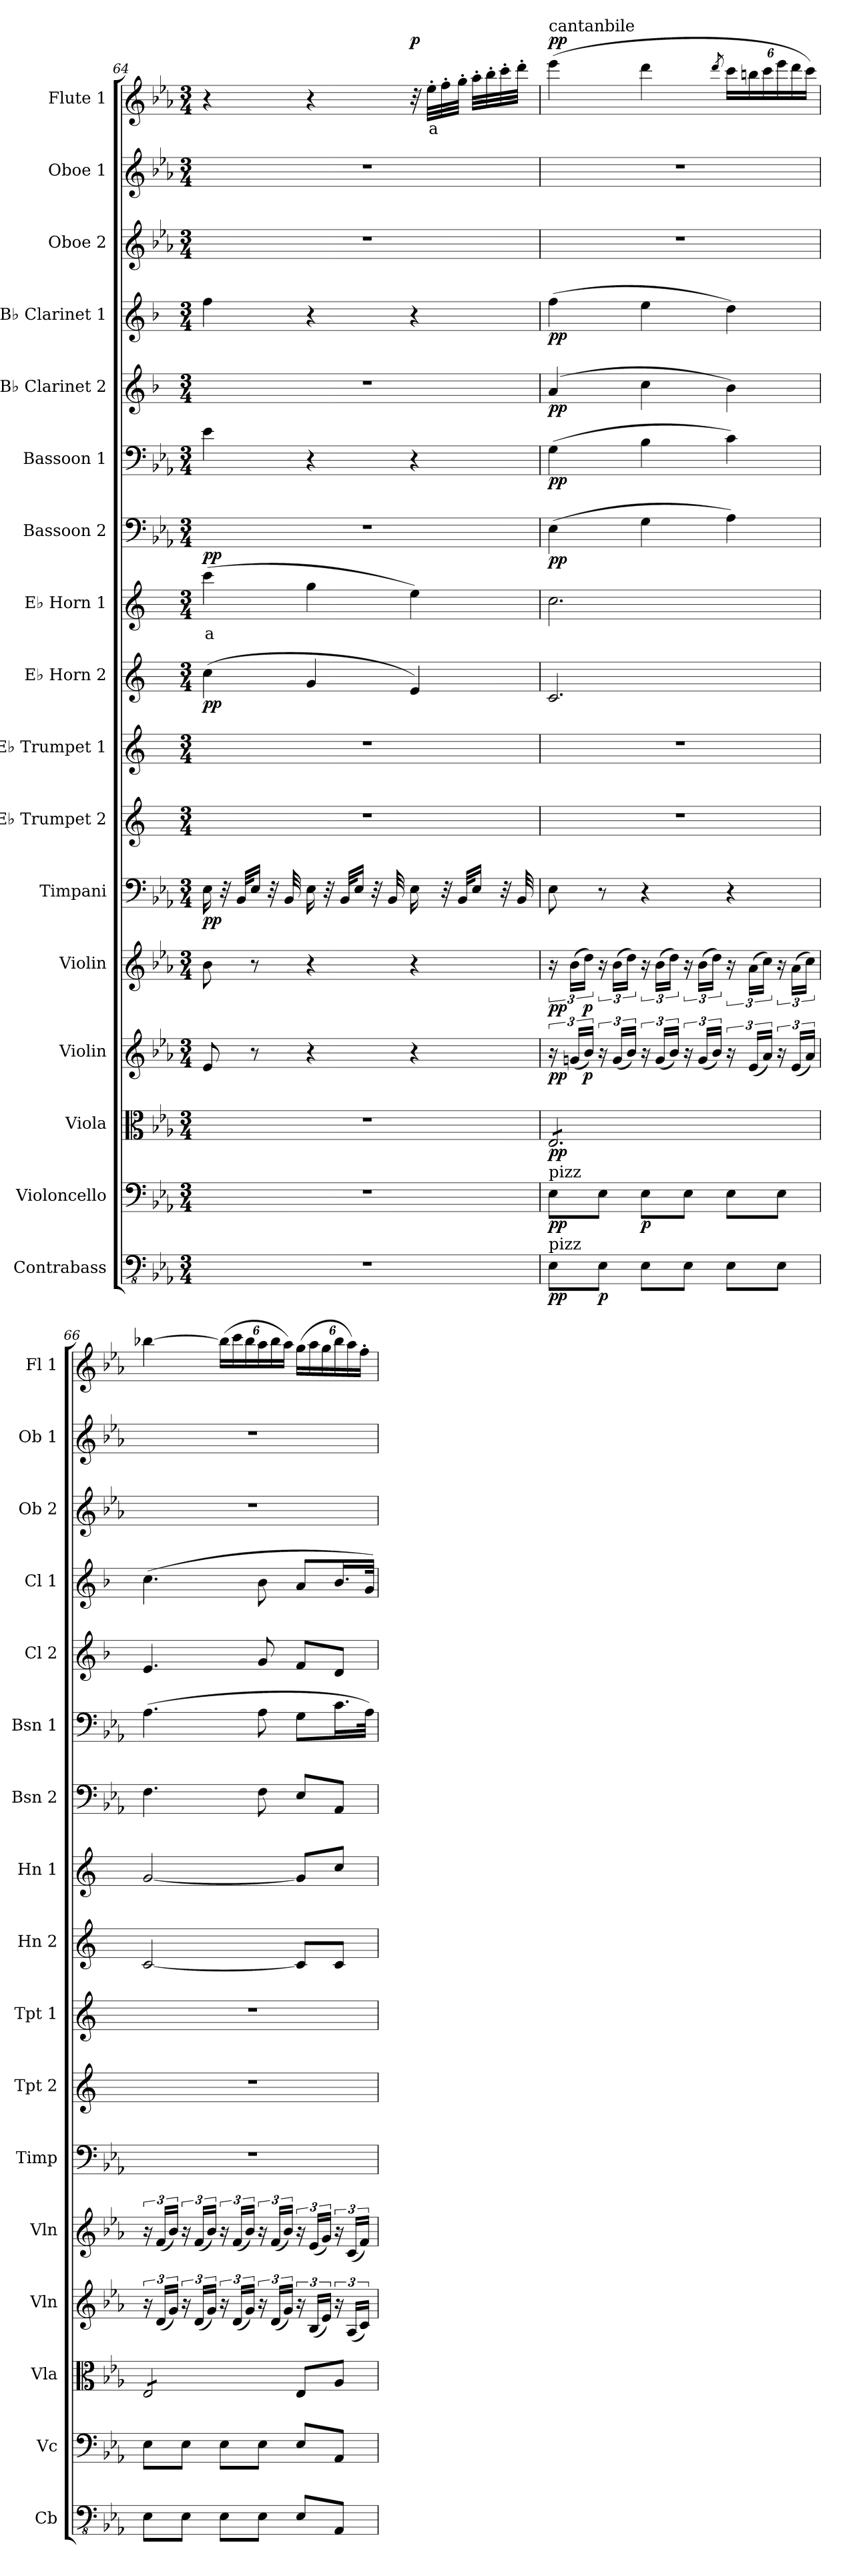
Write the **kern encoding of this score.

**kern	**dynam	**kern	**dynam	**kern	**dynam	**kern	**dynam	**kern	**dynam	**kern	**dynam	**kern	**kern	**kern	**dynam	**kern	**text	**dynam	**kern	**dynam	**kern	**dynam	**kern	**dynam	**kern	**dynam	**kern	**kern	**kern	**text	**dynam
*part17	*part17	*part16	*part16	*part15	*part15	*part14	*part14	*part13	*part13	*part12	*part12	*part11	*part10	*part9	*part9	*part8	*part8	*part8	*part7	*part7	*part6	*part6	*part5	*part5	*part4	*part4	*part3	*part2	*part1	*part1	*part1
*staff17	*staff17	*staff16	*staff16	*staff15	*staff15	*staff14	*staff14	*staff13	*staff13	*staff12	*staff12	*staff11	*staff10	*staff9	*staff9	*staff8	*staff8	*staff8	*staff7	*staff7	*staff6	*staff6	*staff5	*staff5	*staff4	*staff4	*staff3	*staff2	*staff1	*staff1	*staff1
*I"Contrabass	*	*I"Violoncello	*	*I"Viola	*	*I"Violin	*	*I"Violin	*	*I"Timpani	*	*I"E♭ Trumpet 2	*I"E♭ Trumpet 1	*I"E♭ Horn 2	*	*I"E♭ Horn 1	*	*	*I"Bassoon 2	*	*I"Bassoon 1	*	*I"B♭ Clarinet 2	*	*I"B♭ Clarinet 1	*	*I"Oboe 2	*I"Oboe 1	*I"Flute 1	*	*
*I'Cb	*	*I'Vc	*	*I'Vla	*	*I'Vln	*	*I'Vln	*	*I'Timp	*	*I'Tpt 2	*I'Tpt 1	*I'Hn 2	*	*I'Hn 1	*	*	*I'Bsn 2	*	*I'Bsn 1	*	*I'Cl 2	*	*I'Cl 1	*	*I'Ob 2	*I'Ob 1	*I'Fl 1	*	*
!!LO:PB:g=z
*clefFv4	*	*clefF4	*	*clefC3	*	*clefG2	*	*clefG2	*	*clefF4	*	*clefG2	*clefG2	*clefG2	*	*clefG2	*	*	*clefF4	*	*clefF4	*	*clefG2	*	*clefG2	*	*clefG2	*clefG2	*clefG2	*	*
*	*	*	*	*	*	*	*	*	*	*	*	*ITrd-2c-3	*ITrd-2c-3	*ITrd5c9	*	*ITrd5c9	*	*	*	*	*	*	*ITrd1c2	*	*ITrd1c2	*	*	*	*	*	*
*k[b-e-a-]	*	*k[b-e-a-]	*	*k[b-e-a-]	*	*k[b-e-a-]	*	*k[b-e-a-]	*	*k[b-e-a-]	*	*k[b-e-a-]	*k[b-e-a-]	*k[b-e-a-]	*	*k[b-e-a-]	*	*	*k[b-e-a-]	*	*k[b-e-a-]	*	*k[b-e-a-]	*	*k[b-e-a-]	*	*k[b-e-a-]	*k[b-e-a-]	*k[b-e-a-]	*	*
*M3/4	*	*M3/4	*	*M3/4	*	*M3/4	*	*M3/4	*	*M3/4	*	*M3/4	*M3/4	*M3/4	*	*M3/4	*	*	*M3/4	*	*M3/4	*	*M3/4	*	*M3/4	*	*M3/4	*M3/4	*M3/4	*	*
=64	=64	=64	=64	=64	=64	=64	=64	=64	=64	=64	=64	=64	=64	=64	=64	=64	=64	=64	=64	=64	=64	=64	=64	=64	=64	=64	=64	=64	=64	=64	=64
!	!	!	!	!	!	!	!	!	!	!	!LO:DY:b	!	!	!	!LO:DY:b	!	!LO:LY:b:color=#FF0000	!LO:DY:b	!	!	!	!	!	!	!	!	!	!	!	!	!
2.r	.	2.r	.	2.r	.	8e-/	.	8b-\	.	16E-\	pp	2.r	2.r	(>4e-\	pp	(>4ee-\	a	pp	2.r	.	4e-\	.	2.r	.	4ee-\	.	2.r	2.r	4r	.	.
.	.	.	.	.	.	.	.	.	.	32r	.	.	.	.	.	.	.	.	.	.	.	.	.	.	.	.	.	.	.	.	.
.	.	.	.	.	.	.	.	.	.	32BB-/KLL	.	.	.	.	.	.	.	.	.	.	.	.	.	.	.	.	.	.	.	.	.
.	.	.	.	.	.	8r	.	8r	.	16E-/JJ	.	.	.	.	.	.	.	.	.	.	.	.	.	.	.	.	.	.	.	.	.
.	.	.	.	.	.	.	.	.	.	32r	.	.	.	.	.	.	.	.	.	.	.	.	.	.	.	.	.	.	.	.	.
.	.	.	.	.	.	.	.	.	.	32BB-/	.	.	.	.	.	.	.	.	.	.	.	.	.	.	.	.	.	.	.	.	.
.	.	.	.	.	.	4r	.	4r	.	16E-\	.	.	.	4B-/	.	4b-\	.	.	.	.	4r	.	.	.	4r	.	.	.	4r	.	.
.	.	.	.	.	.	.	.	.	.	32r	.	.	.	.	.	.	.	.	.	.	.	.	.	.	.	.	.	.	.	.	.
.	.	.	.	.	.	.	.	.	.	32BB-/KLL	.	.	.	.	.	.	.	.	.	.	.	.	.	.	.	.	.	.	.	.	.
.	.	.	.	.	.	.	.	.	.	16E-/JJ	.	.	.	.	.	.	.	.	.	.	.	.	.	.	.	.	.	.	.	.	.
.	.	.	.	.	.	.	.	.	.	32r	.	.	.	.	.	.	.	.	.	.	.	.	.	.	.	.	.	.	.	.	.
.	.	.	.	.	.	.	.	.	.	32BB-/	.	.	.	.	.	.	.	.	.	.	.	.	.	.	.	.	.	.	.	.	.
!	!	!	!	!	!	!	!	!	!	!	!	!	!	!	!	!	!	!	!	!	!	!	!	!	!	!	!	!	!	!	!LO:DY:b
.	.	.	.	.	.	4r	.	4r	.	16E-\	.	.	.	4G/)	.	4g\)	.	.	.	.	4r	.	.	.	4r	.	.	.	32r	.	p
!	!	!	!	!	!	!	!	!	!	!	!	!	!	!	!	!	!	!	!	!	!	!	!	!	!	!	!	!	!	!LO:LY:b:color=#FF0000	!
.	.	.	.	.	.	.	.	.	.	.	.	.	.	.	.	.	.	.	.	.	.	.	.	.	.	.	.	.	32ee-'\LLL	a	.
.	.	.	.	.	.	.	.	.	.	32r	.	.	.	.	.	.	.	.	.	.	.	.	.	.	.	.	.	.	32ff'\	.	.
.	.	.	.	.	.	.	.	.	.	32BB-/KLL	.	.	.	.	.	.	.	.	.	.	.	.	.	.	.	.	.	.	32gg'\JJJ	.	.
.	.	.	.	.	.	.	.	.	.	16E-/JJ	.	.	.	.	.	.	.	.	.	.	.	.	.	.	.	.	.	.	32aa-'\LLL	.	.
.	.	.	.	.	.	.	.	.	.	.	.	.	.	.	.	.	.	.	.	.	.	.	.	.	.	.	.	.	32bb-'\	.	.
.	.	.	.	.	.	.	.	.	.	32r	.	.	.	.	.	.	.	.	.	.	.	.	.	.	.	.	.	.	32ccc'\	.	.
.	.	.	.	.	.	.	.	.	.	32BB-/	.	.	.	.	.	.	.	.	.	.	.	.	.	.	.	.	.	.	32ddd'\JJJ	.	.
=65	=65	=65	=65	=65	=65	=65	=65	=65	=65	=65	=65	=65	=65	=65	=65	=65	=65	=65	=65	=65	=65	=65	=65	=65	=65	=65	=65	=65	=65	=65	=65
!	!	!	!	!	!	!	!	!	!	!	!	!	!	!	!	!	!	!	!	!	!	!	!	!	!	!	!	!	!LO:TX:a:t=cantanbile	!	!
!	!	!	!	!LO:TX:a:t=pizz	!	!	!	!	!	!	!	!	!	!	!	!	!	!	!	!	!	!	!	!	!	!	!	!	!	!	!
!	!	!LO:TX:a:t=pizz	!	!	!	!	!	!	!	!	!	!	!	!	!	!	!	!	!	!	!	!	!	!	!	!	!	!	!	!	!
!LO:TX:a:t=pizz	!	!	!	!	!	!	!	!	!	!	!	!	!	!	!	!	!	!	!	!	!	!	!	!	!	!	!	!	!	!	!
!	!LO:DY:b	!	!LO:DY:b	!	!LO:DY:b	!	!LO:DY:b	!	!LO:DY:b	!	!	!	!	!	!	!	!	!	!	!LO:DY:b	!	!LO:DY:b	!	!LO:DY:b	!	!LO:DY:b	!	!	!	!	!LO:DY:b
*	*	*	*	*tremolo	*	*	*	*	*	*	*	*	*	*	*	*	*	*	*	*	*	*	*	*	*	*	*	*	*	*	*
8EE-\L	pp	8E-\L	pp	8E-/L	pp	24r	pp	24r	pp	8E-\	.	2.r	2.r	2.E-/	.	2.e-\	.	.	(>4E-\	pp	(>4G\	pp	(>4g/	pp	(>4ee-\	pp	2.r	2.r	(>4eee-\	.	pp
.	.	.	.	.	.	(<24gn/LL	.	(>24b-\LL	.	.	.	.	.	.	.	.	.	.	.	.	.	.	.	.	.	.	.	.	.	.	.
!	!	!	!	!	!	!	!LO:DY:b	!	!LO:DY:b	!	!	!	!	!	!	!	!	!	!	!	!	!	!	!	!	!	!	!	!	!	!
.	.	.	.	.	.	24b-/JJ)	p	24dd\JJ)	p	.	.	.	.	.	.	.	.	.	.	.	.	.	.	.	.	.	.	.	.	.	.
!	!LO:DY:b	!	!	!	!	!	!	!	!	!	!	!	!	!	!	!	!	!	!	!	!	!	!	!	!	!	!	!	!	!	!
8EE-\J	p	8E-\J	.	8E-/	.	24r	.	24r	.	8r	.	.	.	.	.	.	.	.	.	.	.	.	.	.	.	.	.	.	.	.	.
.	.	.	.	.	.	(<24g/LL	.	(>24b-\LL	.	.	.	.	.	.	.	.	.	.	.	.	.	.	.	.	.	.	.	.	.	.	.
.	.	.	.	.	.	24b-/JJ)	.	24dd\JJ)	.	.	.	.	.	.	.	.	.	.	.	.	.	.	.	.	.	.	.	.	.	.	.
!	!	!	!LO:DY:b	!	!	!	!	!	!	!	!	!	!	!	!	!	!	!	!	!	!	!	!	!	!	!	!	!	!	!	!
8EE-\L	.	8E-\L	p	8E-/	.	24r	.	24r	.	4r	.	.	.	.	.	.	.	.	4G\	.	4B-\	.	4b-\	.	4dd\	.	.	.	4ddd\	.	.
.	.	.	.	.	.	(<24g/LL	.	(>24b-\LL	.	.	.	.	.	.	.	.	.	.	.	.	.	.	.	.	.	.	.	.	.	.	.
.	.	.	.	.	.	24b-/JJ)	.	24dd\JJ)	.	.	.	.	.	.	.	.	.	.	.	.	.	.	.	.	.	.	.	.	.	.	.
8EE-\J	.	8E-\J	.	8E-/	.	24r	.	24r	.	.	.	.	.	.	.	.	.	.	.	.	.	.	.	.	.	.	.	.	.	.	.
.	.	.	.	.	.	(<24g/LL	.	(>24b-\LL	.	.	.	.	.	.	.	.	.	.	.	.	.	.	.	.	.	.	.	.	.	.	.
.	.	.	.	.	.	24b-/JJ)	.	24dd\JJ)	.	.	.	.	.	.	.	.	.	.	.	.	.	.	.	.	.	.	.	.	.	.	.
.	.	.	.	.	.	.	.	.	.	.	.	.	.	.	.	.	.	.	.	.	.	.	.	.	.	.	.	.	8qddd/	.	.
*	*	*	*	*	*	*	*	*	*	*	*	*	*	*	*	*	*	*	*	*	*	*	*	*	*	*	*	*	*Xbrackettup	*	*
8EE-\L	.	8E-\L	.	8E-/	.	24r	.	24r	.	4r	.	.	.	.	.	.	.	.	4A-\)	.	4c\)	.	4a-\)	.	4cc\)	.	.	.	24ccc\LL	.	.
.	.	.	.	.	.	(<24e-/LL	.	(>24a-\LL	.	.	.	.	.	.	.	.	.	.	.	.	.	.	.	.	.	.	.	.	24bbn\	.	.
.	.	.	.	.	.	24a-/JJ)	.	24cc\JJ)	.	.	.	.	.	.	.	.	.	.	.	.	.	.	.	.	.	.	.	.	24ccc\	.	.
8EE-\J	.	8E-\J	.	8E-/J	.	24r	.	24r	.	.	.	.	.	.	.	.	.	.	.	.	.	.	.	.	.	.	.	.	24eee-\	.	.
.	.	.	.	.	.	(<24e-/LL	.	(>24a-\LL	.	.	.	.	.	.	.	.	.	.	.	.	.	.	.	.	.	.	.	.	24ddd\	.	.
.	.	.	.	.	.	24a-/JJ)	.	24cc\JJ)	.	.	.	.	.	.	.	.	.	.	.	.	.	.	.	.	.	.	.	.	24ccc\JJ)	.	.
!!LO:PB:g=z
=66	=66	=66	=66	=66	=66	=66	=66	=66	=66	=66	=66	=66	=66	=66	=66	=66	=66	=66	=66	=66	=66	=66	=66	=66	=66	=66	=66	=66	=66	=66	=66
8EE-\L	.	8E-\L	.	8E-/L	.	24r	.	24r	.	2.r	.	2.r	2.r	[2E-/	.	[2B-/	.	.	4.F\	.	(>4.A-\	.	4.d/	.	(>4.b-\	.	2.r	2.r	[4bb-X\	.	.
.	.	.	.	.	.	(<24d/LL	.	(<24f/LL	.	.	.	.	.	.	.	.	.	.	.	.	.	.	.	.	.	.	.	.	.	.	.
.	.	.	.	.	.	24g/JJ)	.	24b-/JJ)	.	.	.	.	.	.	.	.	.	.	.	.	.	.	.	.	.	.	.	.	.	.	.
8EE-\J	.	8E-\J	.	8E-/	.	24r	.	24r	.	.	.	.	.	.	.	.	.	.	.	.	.	.	.	.	.	.	.	.	.	.	.
.	.	.	.	.	.	(<24d/LL	.	(<24f/LL	.	.	.	.	.	.	.	.	.	.	.	.	.	.	.	.	.	.	.	.	.	.	.
.	.	.	.	.	.	24g/JJ)	.	24b-/JJ)	.	.	.	.	.	.	.	.	.	.	.	.	.	.	.	.	.	.	.	.	.	.	.
8EE-\L	.	8E-\L	.	8E-/	.	24r	.	24r	.	.	.	.	.	.	.	.	.	.	.	.	.	.	.	.	.	.	.	.	(>24bb-\LL]	.	.
.	.	.	.	.	.	(<24d/LL	.	(<24f/LL	.	.	.	.	.	.	.	.	.	.	.	.	.	.	.	.	.	.	.	.	24ccc\	.	.
.	.	.	.	.	.	24g/JJ)	.	24b-/JJ)	.	.	.	.	.	.	.	.	.	.	.	.	.	.	.	.	.	.	.	.	24bb-\	.	.
8EE-\J	.	8E-\J	.	8E-/J	.	24r	.	24r	.	.	.	.	.	.	.	.	.	.	8F\	.	8A-\	.	8f/	.	8a-\	.	.	.	24aa-\	.	.
*	*	*	*	*Xtremolo	*	*	*	*	*	*	*	*	*	*	*	*	*	*	*	*	*	*	*	*	*	*	*	*	*	*	*
.	.	.	.	.	.	(<24d/LL	.	(<24f/LL	.	.	.	.	.	.	.	.	.	.	.	.	.	.	.	.	.	.	.	.	24bb-\	.	.
.	.	.	.	.	.	24g/JJ)	.	24b-/JJ)	.	.	.	.	.	.	.	.	.	.	.	.	.	.	.	.	.	.	.	.	24aa-\JJ)	.	.
8EE-/L	.	8E-/L	.	8E-/L	.	24r	.	24r	.	.	.	.	.	8E-/L]	.	8B-/L]	.	.	8E-/L	.	8G\L	.	8e-/L	.	8g/L	.	.	.	(>24gg\LL	.	.
.	.	.	.	.	.	(<24B-/LL	.	(<24e-/LL	.	.	.	.	.	.	.	.	.	.	.	.	.	.	.	.	.	.	.	.	24aa-\	.	.
.	.	.	.	.	.	24e-/JJ)	.	24g/JJ)	.	.	.	.	.	.	.	.	.	.	.	.	.	.	.	.	.	.	.	.	24gg\	.	.
8AAA-/J	.	8AA-/J	.	8A-/J	.	24r	.	24r	.	.	.	.	.	8E-/J	.	8e-/J	.	.	8AA-/J	.	16.c\L	.	8c/J	.	16.a-/L	.	.	.	24bb-\	.	.
.	.	.	.	.	.	(<24A-/LL	.	(<24c/LL	.	.	.	.	.	.	.	.	.	.	.	.	.	.	.	.	.	.	.	.	24aa-\)	.	.
.	.	.	.	.	.	24c/JJ)	.	24f/JJ)	.	.	.	.	.	.	.	.	.	.	.	.	.	.	.	.	.	.	.	.	24ff'\JJ	.	.
.	.	.	.	.	.	.	.	.	.	.	.	.	.	.	.	.	.	.	.	.	32A-\JJk)	.	.	.	32f/JJk)	.	.	.	.	.	.
=	=	=	=	=	=	=	=	=	=	=	=	=	=	=	=	=	=	=	=	=	=	=	=	=	=	=	=	=	=	=	=
*-	*-	*-	*-	*-	*-	*-	*-	*-	*-	*-	*-	*-	*-	*-	*-	*-	*-	*-	*-	*-	*-	*-	*-	*-	*-	*-	*-	*-	*-	*-	*-
